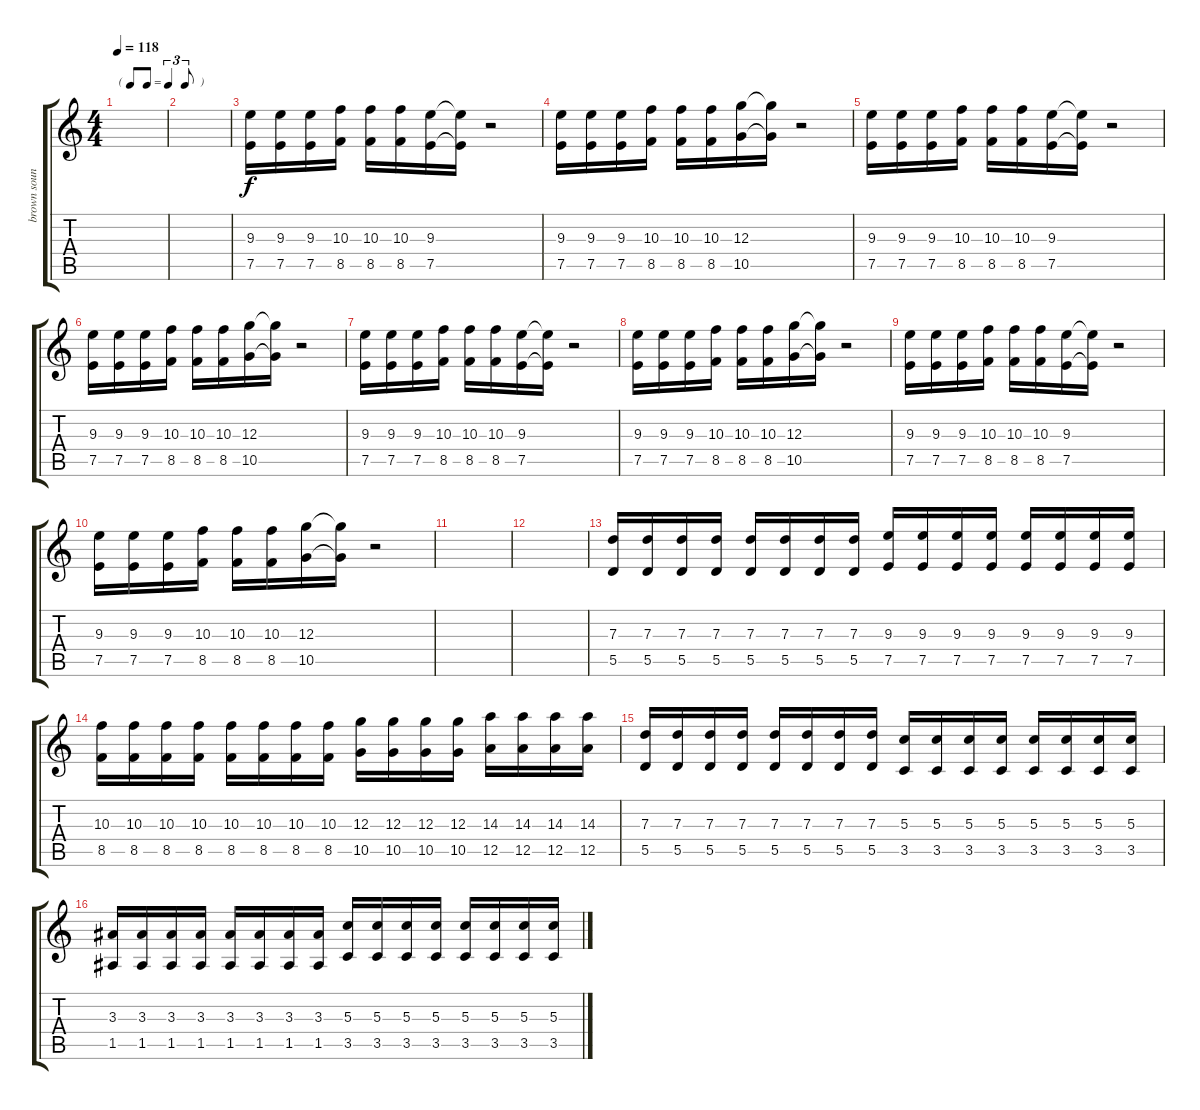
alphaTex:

\track ("brown sound" "brown soun") {instrument distortionguitar}
\staff {score tabs}
\tuning (E4 B3 G3 D3 A2 D2) {hide}
\ts (4 4)
\tf triplet8th
\tempo 118
\clef g2
\ks c
|
|
(9.3 7.5).16{volume 12} (9.3 7.5).16 (9.3 7.5).16 (10.3 8.5).16 (10.3 8.5).16 (10.3 8.5).16 (9.3 7.5).16 (9.3{t} 7.5{t}).16 r.2 |
(9.3 7.5).16 (9.3 7.5).16 (9.3 7.5).16 (10.3 8.5).16 (10.3 8.5).16 (10.3 8.5).16 (12.3 10.5).16 (12.3{t} 10.5{t}).16 r.2 |
(9.3 7.5).16 (9.3 7.5).16 (9.3 7.5).16 (10.3 8.5).16 (10.3 8.5).16 (10.3 8.5).16 (9.3 7.5).16 (9.3{t} 7.5{t}).16 r.2 |
(9.3 7.5).16 (9.3 7.5).16 (9.3 7.5).16 (10.3 8.5).16 (10.3 8.5).16 (10.3 8.5).16 (12.3 10.5).16 (12.3{t} 10.5{t}).16 r.2 |
(9.3 7.5).16 (9.3 7.5).16 (9.3 7.5).16 (10.3 8.5).16 (10.3 8.5).16 (10.3 8.5).16 (9.3 7.5).16 (9.3{t} 7.5{t}).16 r.2 |
(9.3 7.5).16 (9.3 7.5).16 (9.3 7.5).16 (10.3 8.5).16 (10.3 8.5).16 (10.3 8.5).16 (12.3 10.5).16 (12.3{t} 10.5{t}).16 r.2 |
(9.3 7.5).16 (9.3 7.5).16 (9.3 7.5).16 (10.3 8.5).16 (10.3 8.5).16 (10.3 8.5).16 (9.3 7.5).16 (9.3{t} 7.5{t}).16 r.2 |
(9.3 7.5).16 (9.3 7.5).16 (9.3 7.5).16 (10.3 8.5).16 (10.3 8.5).16 (10.3 8.5).16 (12.3 10.5).16 (12.3{t} 10.5{t}).16 r.2 |
|
|
(7.3 5.5).16{volume 12} (7.3 5.5).16 (7.3 5.5).16 (7.3 5.5).16 (7.3 5.5).16 (7.3 5.5).16 (7.3 5.5).16 (7.3 5.5).16 (9.3 7.5).16 (9.3 7.5).16 (9.3 7.5).16 (9.3 7.5).16 (9.3 7.5).16 (9.3 7.5).16 (9.3 7.5).16 (9.3 7.5).16 |
(10.3 8.5).16 (10.3 8.5).16 (10.3 8.5).16 (10.3 8.5).16 (10.3 8.5).16 (10.3 8.5).16 (10.3 8.5).16 (10.3 8.5).16 (12.3 10.5).16 (12.3 10.5).16 (12.3 10.5).16 (12.3 10.5).16 (14.3 12.5).16 (14.3 12.5).16 (14.3 12.5).16 (14.3 12.5).16 |
(7.3 5.5).16 (7.3 5.5).16 (7.3 5.5).16 (7.3 5.5).16 (7.3 5.5).16 (7.3 5.5).16 (7.3 5.5).16 (7.3 5.5).16 (5.3 3.5).16 (5.3 3.5).16 (5.3 3.5).16 (5.3 3.5).16 (5.3 3.5).16 (5.3 3.5).16 (5.3 3.5).16 (5.3 3.5).16 |
(3.3 1.5).16 (3.3 1.5).16 (3.3 1.5).16 (3.3 1.5).16 (3.3 1.5).16 (3.3 1.5).16 (3.3 1.5).16 (3.3 1.5).16 (5.3 3.5).16 (5.3 3.5).16 (5.3 3.5).16 (5.3 3.5).16 (5.3 3.5).16 (5.3 3.5).16 (5.3 3.5).16 (5.3 3.5).16
